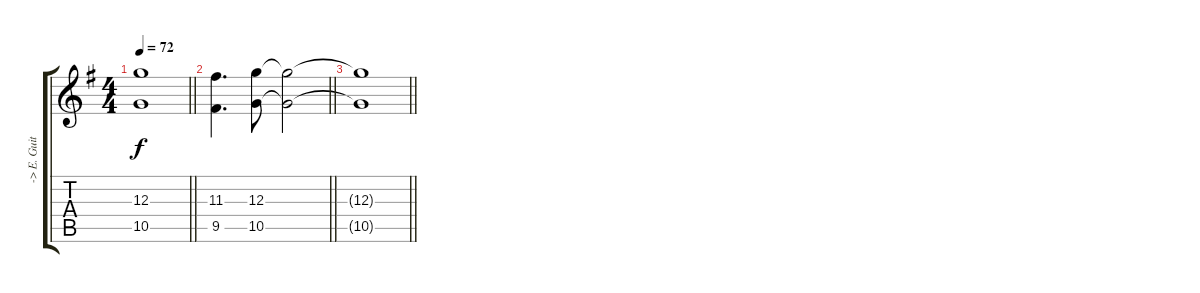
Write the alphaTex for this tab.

\track ("-> E. Guitar 3" "-> E. Guit") {instrument distortionguitar}
\staff {score tabs}
\tuning (E4 B3 G3 D3 A2 E2) {hide}
\ts (4 4)
\tempo 72
\clef g2
\barLineRight lightlight
\ks g
(12.3{t} 10.5{t}).1{dy f} |
\barLineRight lightlight
(11.3 9.5).4{d} (12.3 10.5).8 (12.3{t} 10.5{t}).2 |
\barLineRight lightlight
(12.3{t} 10.5{t}).1
